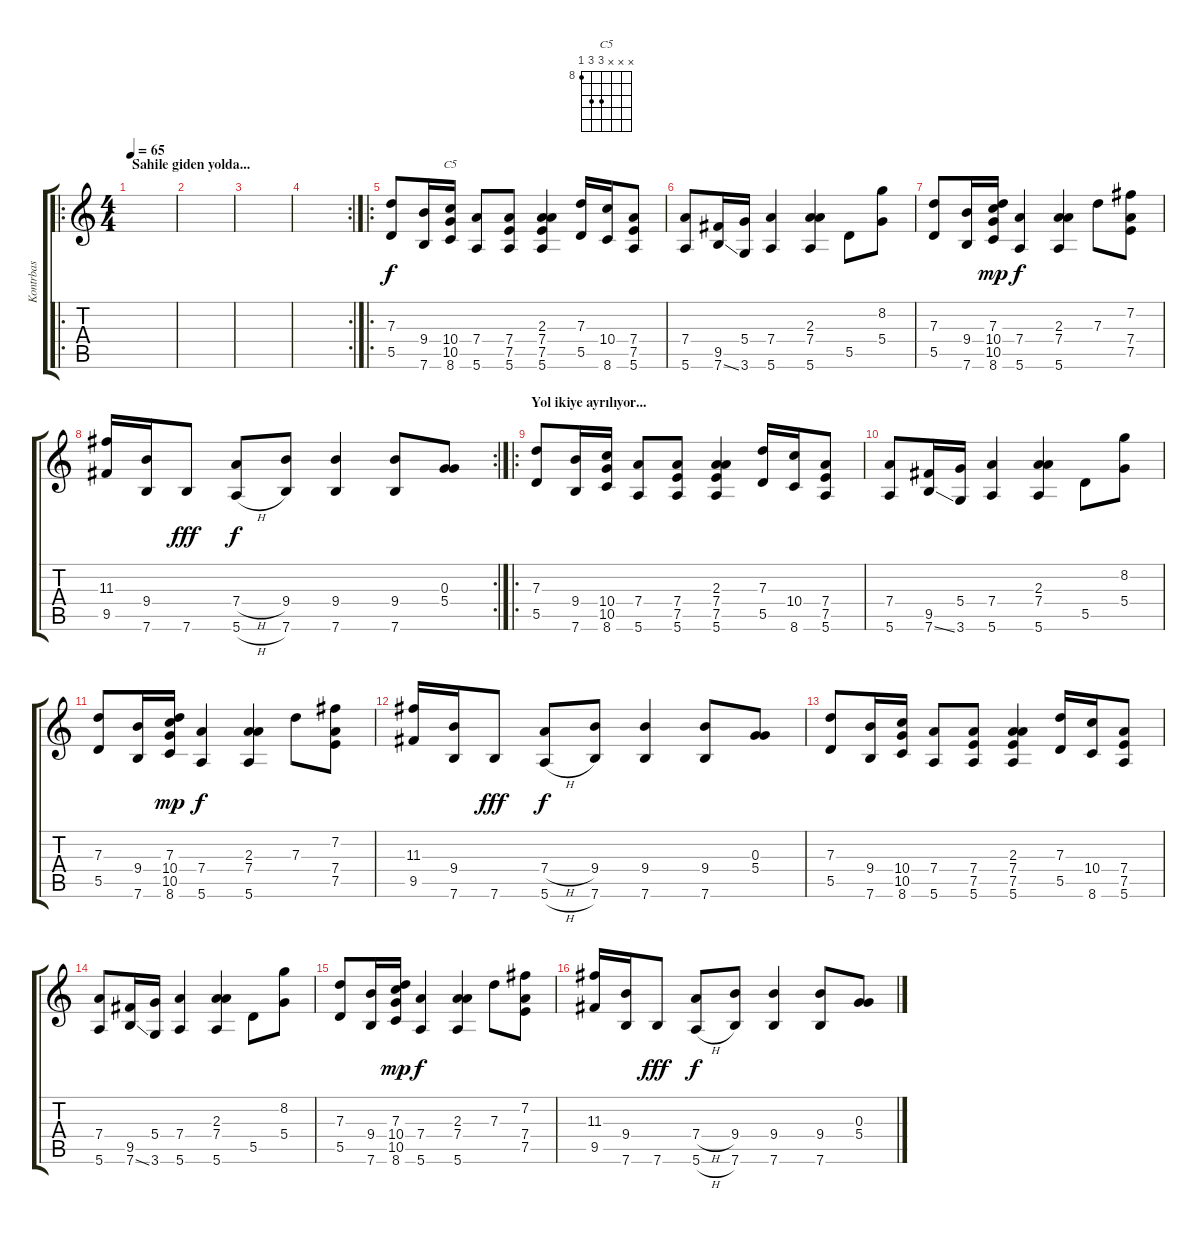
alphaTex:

\track ("Kontrbas" "Kontrbas") {instrument contrabass}
\staff {score tabs}
\tuning (E4 B3 G3 D3 A2 E2) {hide}
\chord ("C5" x x x 10 10 8) {firstfret 8}
\ro
\ts (4 4)
\section ("" "Sahile giden yolda...")
\tempo 65
\clef g2
\ks c
|
|
|
\rc 2
|
\ro
(7.3 5.5).8{volume 9} (9.4 7.6).16 (10.4 10.5 8.6).16{ch "C5"} (7.4 5.6).8 (7.4 7.5 5.6).8 (2.3 7.4 7.5 5.6).4 (7.3 5.5).16 (10.4 8.6).16 (7.4 7.5 5.6).8 |
(7.4 5.6).8 (9.5 7.6{ss}).16 (5.4 3.6).16 (7.4 5.6).4 (2.3 7.4 5.6).4 5.5.8 (8.2 5.4).8 |
(7.3 5.5).8 (9.4 7.6).16 (7.3 10.4 10.5 8.6).16{dy mp} (7.4 5.6).4{dy f} (2.3 7.4 5.6).4 7.3.8 (7.2 7.4 7.5).8 |
\rc 2
(11.3 9.5).16 (9.4 7.6).16 7.6.8{dy fff} (7.4{h} 5.6{h}).8{dy f} (9.4 7.6).8 (9.4 7.6).4 (9.4 7.6).8 (0.3 5.4).8 |
\ro
\section ("" "Yol ikiye ayrılıyor...")
(7.3 5.5).8{volume 9} (9.4 7.6).16 (10.4 10.5 8.6).16 (7.4 5.6).8 (7.4 7.5 5.6).8 (2.3 7.4 7.5 5.6).4 (7.3 5.5).16 (10.4 8.6).16 (7.4 7.5 5.6).8 |
(7.4 5.6).8 (9.5 7.6{ss}).16 (5.4 3.6).16 (7.4 5.6).4 (2.3 7.4 5.6).4 5.5.8 (8.2 5.4).8 |
(7.3 5.5).8 (9.4 7.6).16 (7.3 10.4 10.5 8.6).16{dy mp} (7.4 5.6).4{dy f} (2.3 7.4 5.6).4 7.3.8 (7.2 7.4 7.5).8 |
(11.3 9.5).16 (9.4 7.6).16 7.6.8{dy fff} (7.4{h} 5.6{h}).8{dy f} (9.4 7.6).8 (9.4 7.6).4 (9.4 7.6).8 (0.3 5.4).8 |
(7.3 5.5).8{volume 9} (9.4 7.6).16 (10.4 10.5 8.6).16 (7.4 5.6).8 (7.4 7.5 5.6).8 (2.3 7.4 7.5 5.6).4 (7.3 5.5).16 (10.4 8.6).16 (7.4 7.5 5.6).8 |
(7.4 5.6).8 (9.5 7.6{ss}).16 (5.4 3.6).16 (7.4 5.6).4 (2.3 7.4 5.6).4 5.5.8 (8.2 5.4).8 |
(7.3 5.5).8 (9.4 7.6).16 (7.3 10.4 10.5 8.6).16{dy mp} (7.4 5.6).4{dy f} (2.3 7.4 5.6).4 7.3.8 (7.2 7.4 7.5).8 |
(11.3 9.5).16 (9.4 7.6).16 7.6.8{dy fff} (7.4{h} 5.6{h}).8{dy f} (9.4 7.6).8 (9.4 7.6).4 (9.4 7.6).8 (0.3 5.4).8
